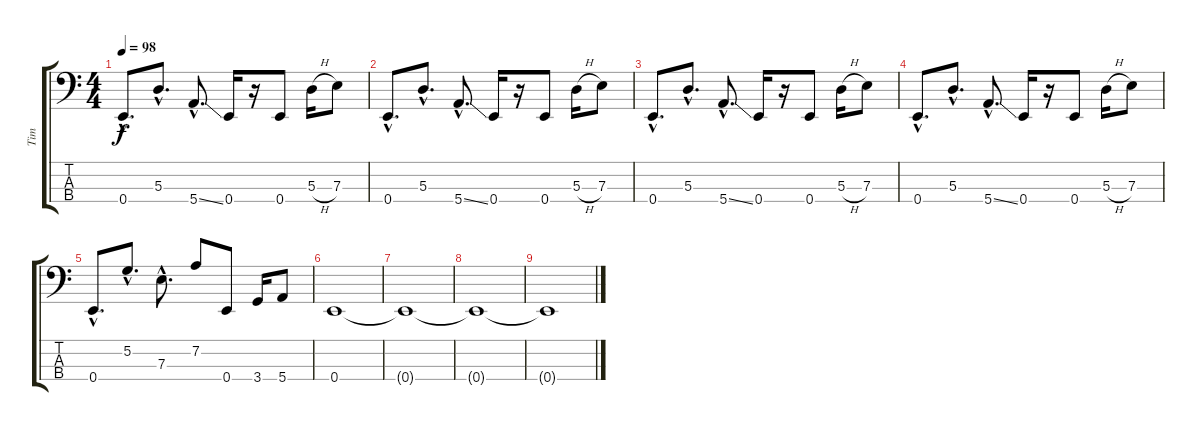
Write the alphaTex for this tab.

\track ("Tim" "Tim") {instrument electricbassfinger}
\staff {score tabs}
\tuning (G2 D2 A1 E1) {hide}
\ts (4 4)
\tempo 98
\clef f4
\ks c
0.4{hac}.8{d dy f} 5.3{hac}.8{d} 5.4{ss hac}.8{d} 0.4.16 r.16 0.4.8 5.3{h}.16 7.3.8 |
0.4{hac}.8{d} 5.3{hac}.8{d} 5.4{ss hac}.8{d} 0.4.16 r.16 0.4.8 5.3{h}.16 7.3.8 |
0.4{hac}.8{d} 5.3{hac}.8{d} 5.4{ss hac}.8{d} 0.4.16 r.16 0.4.8 5.3{h}.16 7.3.8 |
0.4{hac}.8{d} 5.3{hac}.8{d} 5.4{ss hac}.8{d} 0.4.16 r.16 0.4.8 5.3{h}.16 7.3.8 |
0.4{hac}.8{d} 5.2{hac}.8{d} 7.3{hac}.8{d} 7.2.8 0.4.8 3.4.16 5.4.8 |
0.4.1 |
0.4{t}.1 |
0.4{t}.1 |
0.4{t}.1
